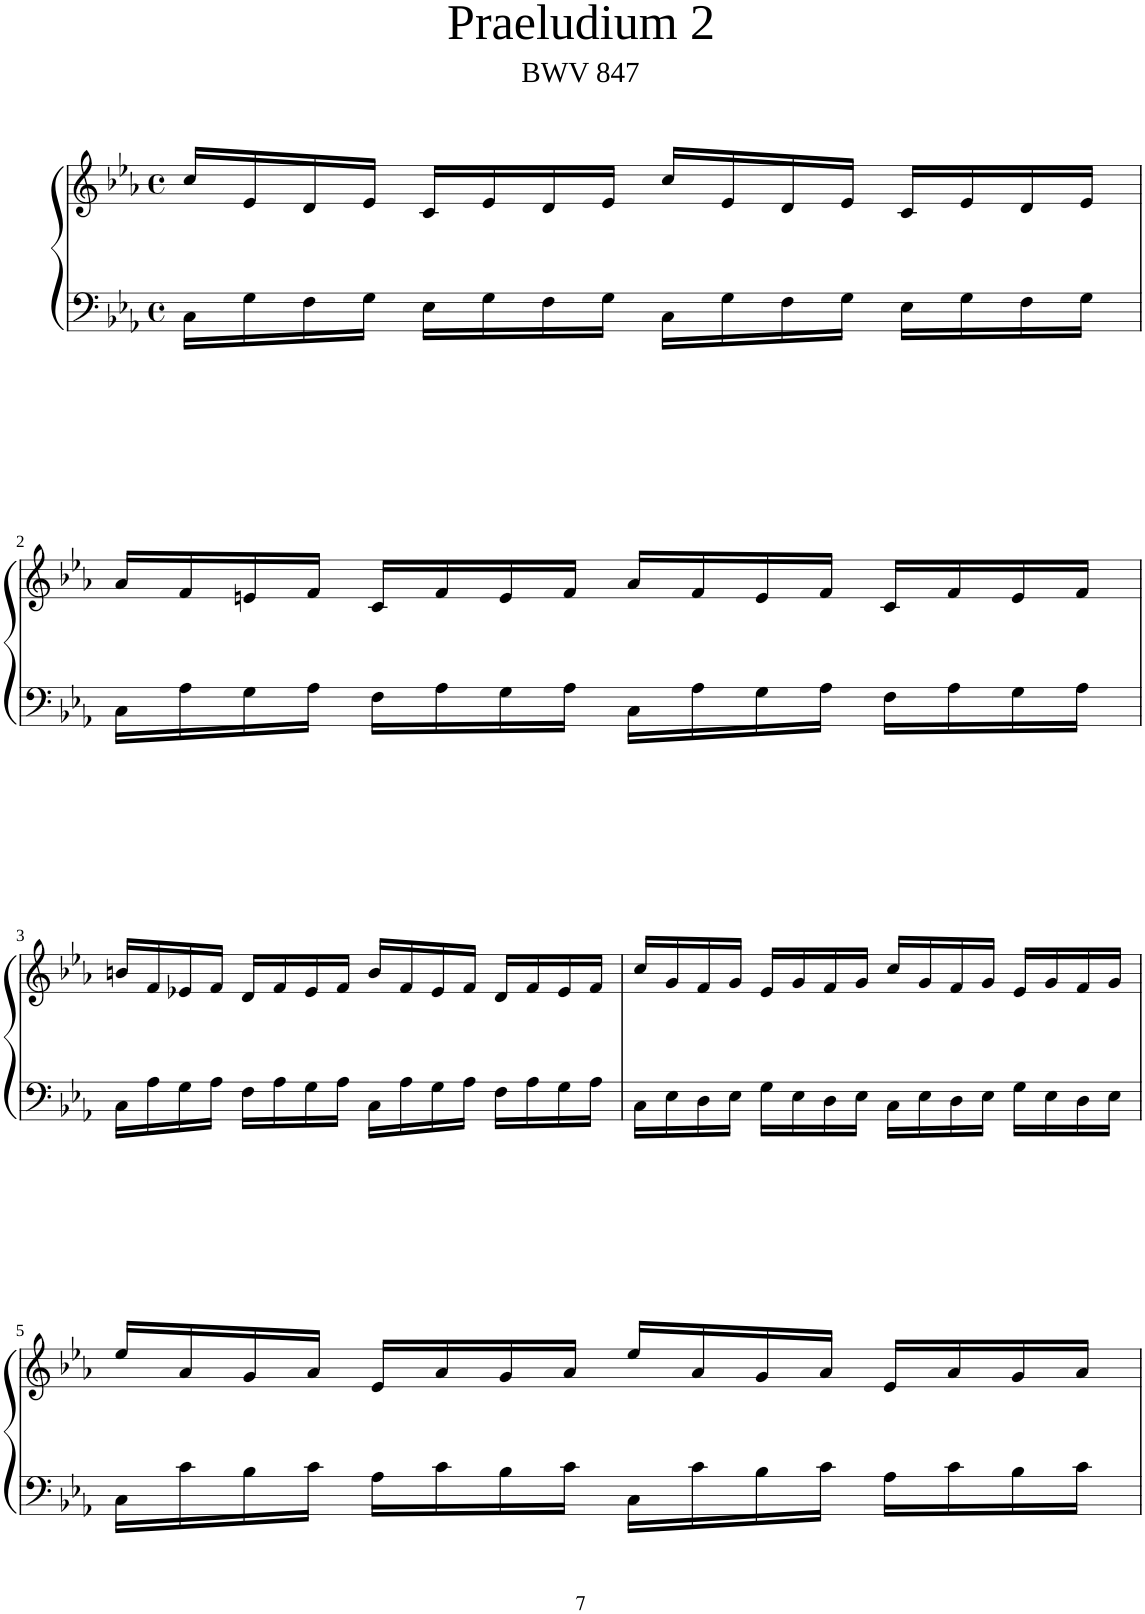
**kern	**kern
*part1	*part1
*staff2	*staff1
*I"Piano	*
*I'Pno	*
*clefF4	*clefG2
*k[b-e-a-]	*k[b-e-a-]
*M4/4	*M4/4
*met(c)	*met(c)
=1	=1
16C\LL	16cc/LL
16G\	16e-/
16F\	16d/
16G\JJ	16e-/JJ
16E-\LL	16c/LL
16G\	16e-/
16F\	16d/
16G\JJ	16e-/JJ
16C\LL	16cc/LL
16G\	16e-/
16F\	16d/
16G\JJ	16e-/JJ
16E-\LL	16c/LL
16G\	16e-/
16F\	16d/
16G\JJ	16e-/JJ
!!LO:LB:g=z
=2	=2
16C\LL	16a-/LL
16A-\	16f/
16G\	16en/
16A-\JJ	16f/JJ
16F\LL	16c/LL
16A-\	16f/
16G\	16e/
16A-\JJ	16f/JJ
16C\LL	16a-/LL
16A-\	16f/
16G\	16e/
16A-\JJ	16f/JJ
16F\LL	16c/LL
16A-\	16f/
16G\	16e/
16A-\JJ	16f/JJ
!!LO:LB:g=z
=3	=3
16C\LL	16bn/LL
16A-\	16f/
16G\	16e-X/
16A-\JJ	16f/JJ
16F\LL	16d/LL
16A-\	16f/
16G\	16e-/
16A-\JJ	16f/JJ
16C\LL	16b/LL
16A-\	16f/
16G\	16e-/
16A-\JJ	16f/JJ
16F\LL	16d/LL
16A-\	16f/
16G\	16e-/
16A-\JJ	16f/JJ
=4	=4
16C\LL	16cc/LL
16E-\	16g/
16D\	16f/
16E-\JJ	16g/JJ
16G\LL	16e-/LL
16E-\	16g/
16D\	16f/
16E-\JJ	16g/JJ
16C\LL	16cc/LL
16E-\	16g/
16D\	16f/
16E-\JJ	16g/JJ
16G\LL	16e-/LL
16E-\	16g/
16D\	16f/
16E-\JJ	16g/JJ
!!LO:LB:g=z
=5	=5
16C\LL	16ee-/LL
16c\	16a-/
16B-\	16g/
16c\JJ	16a-/JJ
16A-\LL	16e-/LL
16c\	16a-/
16B-\	16g/
16c\JJ	16a-/JJ
16C\LL	16ee-/LL
16c\	16a-/
16B-\	16g/
16c\JJ	16a-/JJ
16A-\LL	16e-/LL
16c\	16a-/
16B-\	16g/
16c\JJ	16a-/JJ
=	=
*-	*-
